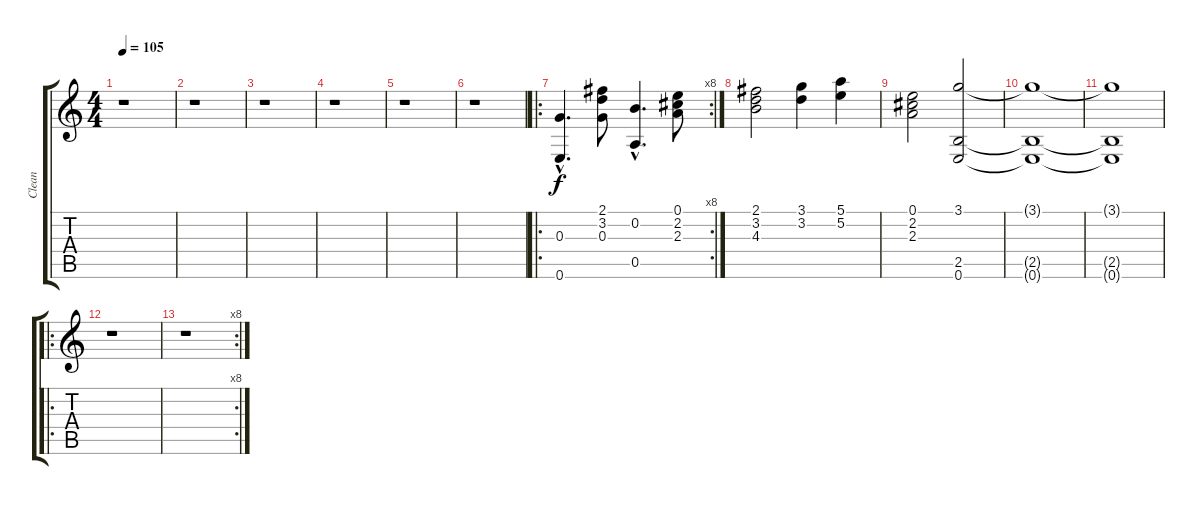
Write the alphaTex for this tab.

\track ("Clean" "Clean") {instrument acousticguitarsteel}
\staff {score tabs}
\tuning (E4 B3 G3 D3 A2 E2) {hide}
\ts (4 4)
\tempo 105
\clef g2
\ks c
r.1{dy f} |
r.1 |
r.1 |
r.1 |
r.1 |
r.1 |
\ro
\rc 8
(0.3{hac} 0.6{hac}).4{d} (2.1 3.2 0.3).8 (0.2{hac} 0.5{hac}).4{d} (0.1 2.2 2.3).8 |
(2.1 3.2 4.3).2 (3.1 3.2).4 (5.1 5.2).4 |
(0.1 2.2 2.3).2 (3.1 2.5 0.6).2 |
(3.1{t} 2.5{t} 0.6{t}).1 |
(3.1{t} 2.5{t} 0.6{t}).1 |
\ro
r.1 |
\rc 8
r.1
